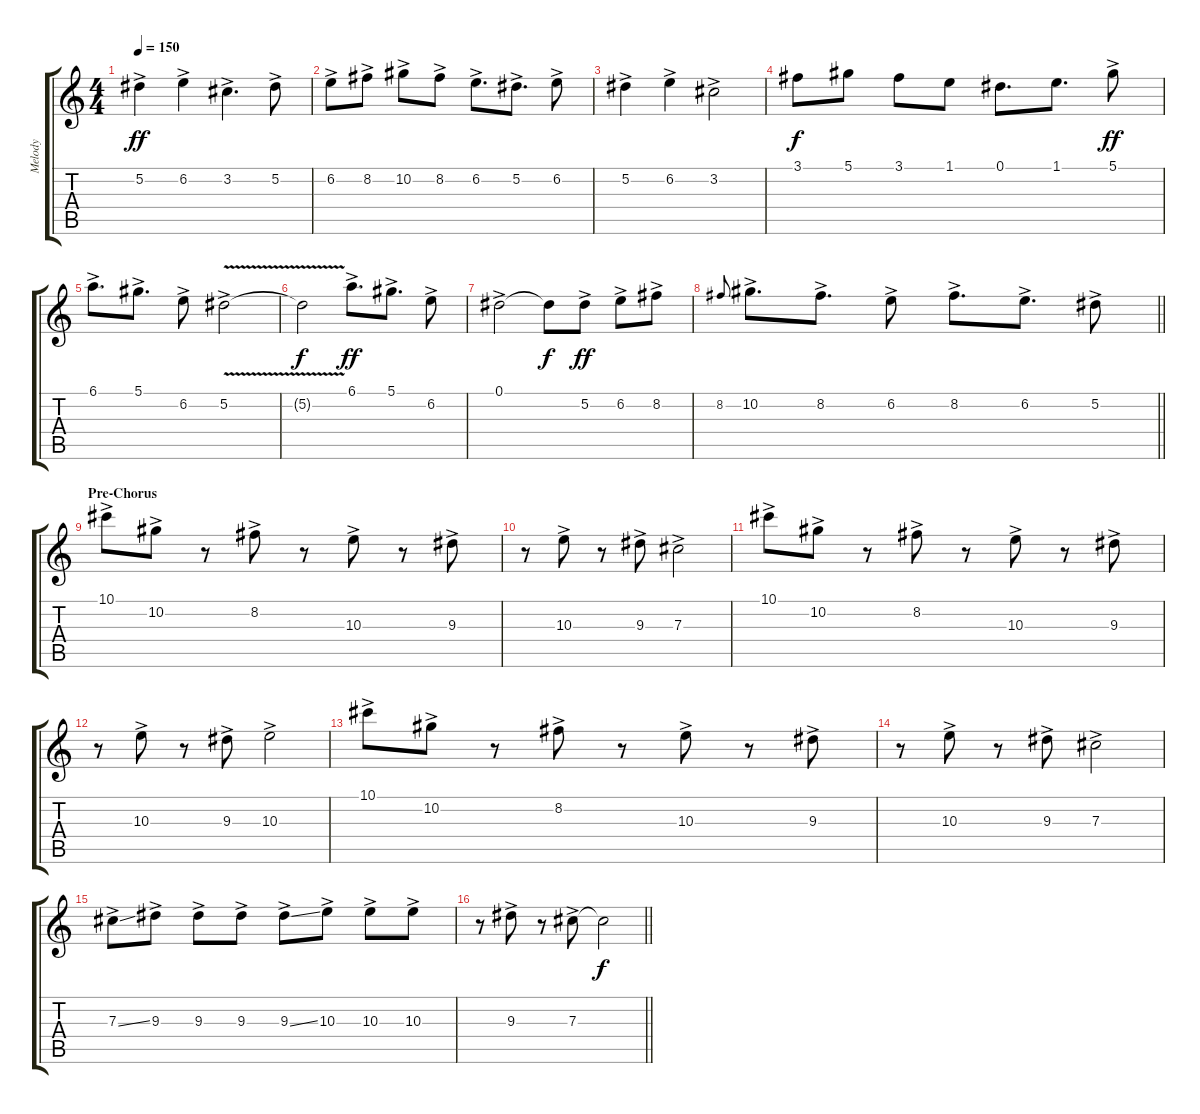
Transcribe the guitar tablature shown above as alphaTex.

\track ("Melody" "Melody") {instrument acousticguitarsteel}
\staff {score tabs}
\tuning (Eb4 Bb3 Gb3 Db3 Ab2 Eb2) {hide}
\ts (4 4)
\tempo 150
\clef g2
\ks c
5.2{ac}.4{dy ff} 6.2{ac}.4 3.2{ac}.4{d} 5.2{ac}.8 |
6.2{ac}.8 8.2{ac}.8 10.2{ac}.8 8.2{ac}.8 6.2{ac}.8{d} 5.2{ac}.8{d} 6.2{ac}.8 |
5.2{ac}.4 6.2{ac}.4 3.2{ac}.2 |
3.1.8{dy f} 5.1.8 3.1.8 1.1.8 0.1.8{d} 1.1.8{d} 5.1{ac}.8{dy ff} |
6.1{ac}.8{d} 5.1{ac}.8{d} 6.2{ac}.8 5.2{v ac}.2 |
5.2{t}.2{dy f} 6.1{ac}.8{d dy ff} 5.1{ac}.8{d} 6.2{ac}.8 |
0.1{ac}.2 0.1{t}.8{dy f} 5.2{ac}.8{dy ff} 6.2{ac}.8 8.2{ac}.8 |
\barLineRight lightlight
8.2.8{gr onbeat} 10.2{ac}.8{d} 8.2{ac}.8{d} 6.2{ac}.8 8.2{ac}.8{d} 6.2{ac}.8{d} 5.2{ac}.8 |
\section ("" "Pre-Chorus")
10.1{ac}.8 10.2{ac}.8 r.8 8.2{ac}.8 r.8 10.3{ac}.8 r.8 9.3{ac}.8 |
r.8 10.3{ac}.8 r.8 9.3{ac}.8 7.3{ac}.2 |
10.1{ac}.8 10.2{ac}.8 r.8 8.2{ac}.8 r.8 10.3{ac}.8 r.8 9.3{ac}.8 |
r.8 10.3{ac}.8 r.8 9.3{ac}.8 10.3{ac}.2 |
10.1{ac}.8 10.2{ac}.8 r.8 8.2{ac}.8 r.8 10.3{ac}.8 r.8 9.3{ac}.8 |
r.8 10.3{ac}.8 r.8 9.3{ac}.8 7.3{ac}.2 |
7.3{ss ac}.8 9.3{ac}.8 9.3{ac}.8 9.3{ac}.8 9.3{ss ac}.8 10.3{ac}.8 10.3{ac}.8 10.3{ac}.8 |
\barLineRight lightlight
r.8 9.3{ac}.8 r.8 7.3{ac}.8 7.3{t}.2{dy f}
